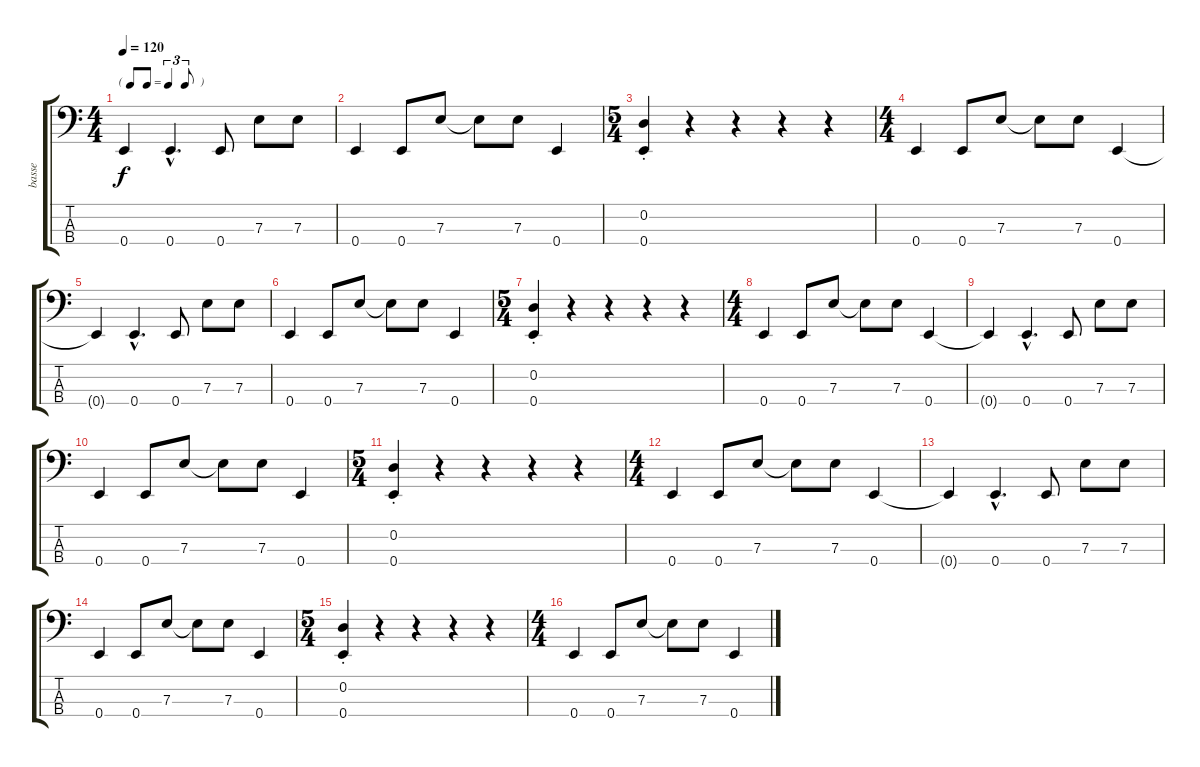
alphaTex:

\track ("basse" "basse") {instrument electricbassfinger}
\staff {score tabs}
\tuning (G2 D2 A1 E1) {hide}
\ts (4 4)
\tf triplet8th
\tempo 120
\clef f4
\ks c
0.4{t}.4{dy f} 0.4{hac}.4{d} 0.4.8 7.3.8 7.3.8 |
0.4.4 0.4.8 7.3.8 7.3{t}.8 7.3.8 0.4.4 |
\ts (5 4)
(0.2 0.4{st}).4 r.4 r.4 r.4 r.4 |
\ts (4 4)
0.4.4 0.4.8 7.3.8 7.3{t}.8 7.3.8 0.4.4 |
0.4{t}.4 0.4{hac}.4{d} 0.4.8 7.3.8 7.3.8 |
0.4.4 0.4.8 7.3.8 7.3{t}.8 7.3.8 0.4.4 |
\ts (5 4)
(0.2 0.4{st}).4 r.4 r.4 r.4 r.4 |
\ts (4 4)
0.4.4 0.4.8 7.3.8 7.3{t}.8 7.3.8 0.4.4 |
0.4{t}.4 0.4{hac}.4{d} 0.4.8 7.3.8 7.3.8 |
0.4.4 0.4.8 7.3.8 7.3{t}.8 7.3.8 0.4.4 |
\ts (5 4)
(0.2 0.4{st}).4 r.4 r.4 r.4 r.4 |
\ts (4 4)
0.4.4 0.4.8 7.3.8 7.3{t}.8 7.3.8 0.4.4 |
0.4{t}.4 0.4{hac}.4{d} 0.4.8 7.3.8 7.3.8 |
0.4.4 0.4.8 7.3.8 7.3{t}.8 7.3.8 0.4.4 |
\ts (5 4)
(0.2 0.4{st}).4 r.4 r.4 r.4 r.4 |
\ts (4 4)
0.4.4 0.4.8 7.3.8 7.3{t}.8 7.3.8 0.4.4
